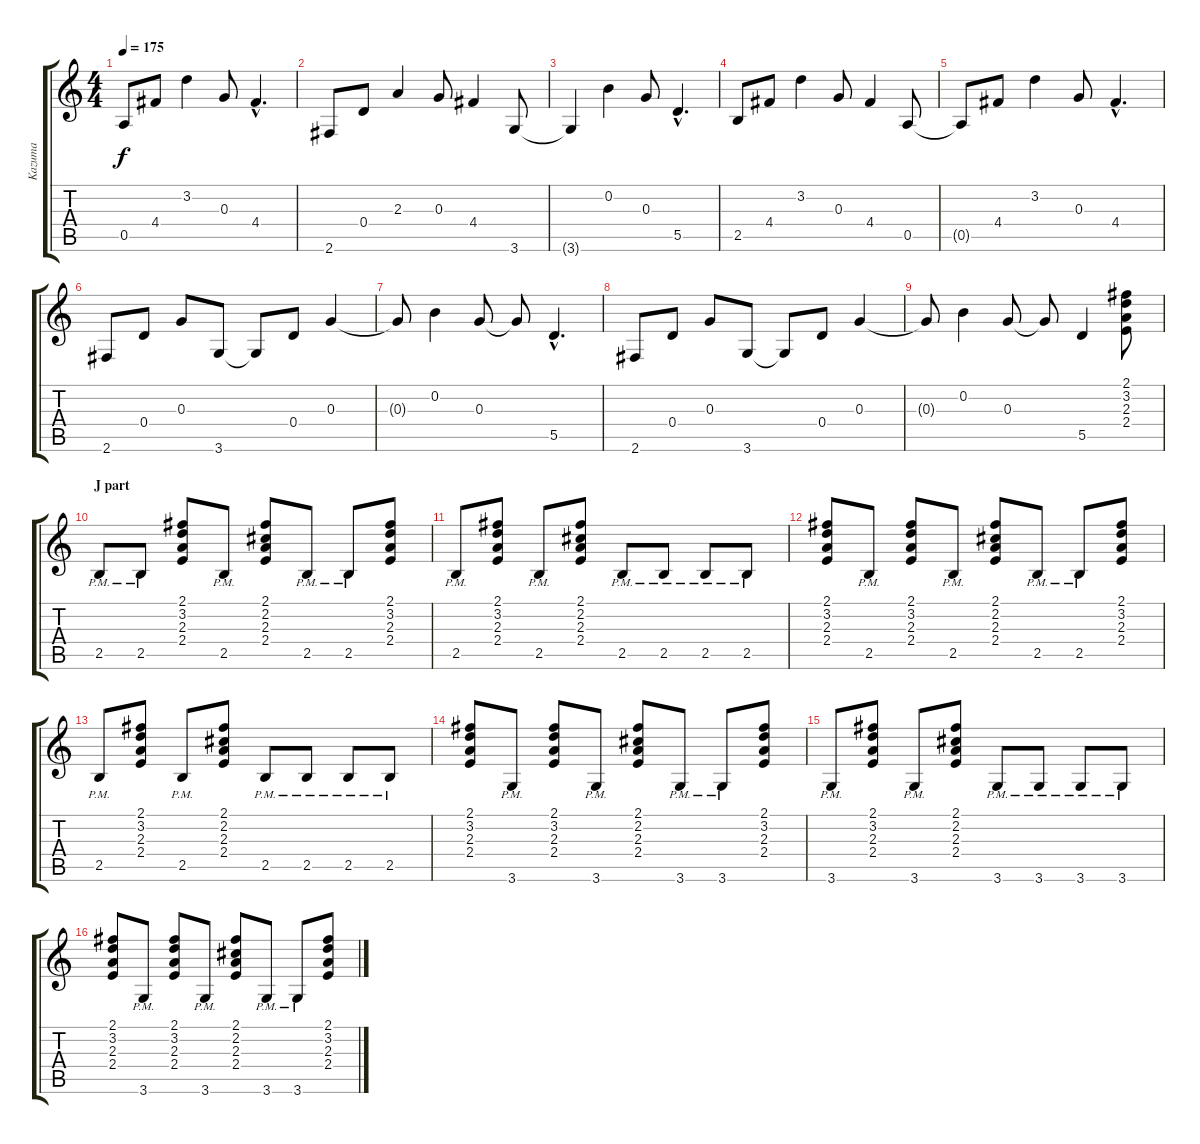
\track ("Kazuma" "Kazuma") {instrument distortionguitar}
\staff {score tabs}
\tuning (E4 B3 G3 D3 A2 E2) {hide}
\ts (4 4)
\tempo 175
\clef g2
\ks c
0.5{t}.8{dy f} 4.4.8 3.2.4 0.3.8 4.4{hac}.4{d} |
2.6.8 0.4.8 2.3.4 0.3.8 4.4.4 3.6.8 |
3.6{t}.4 0.2.4 0.3.8 5.5{hac}.4{d} |
2.5.8 4.4.8 3.2.4 0.3.8 4.4.4 0.5.8 |
0.5{t}.8 4.4.8 3.2.4 0.3.8 4.4{hac}.4{d} |
2.6.8 0.4.8 0.3.8 3.6.8 3.6{t}.8 0.4.8 0.3.4 |
0.3{t}.8 0.2.4 0.3.8 0.3{t}.8 5.5{hac}.4{d} |
2.6.8 0.4.8 0.3.8 3.6.8 3.6{t}.8 0.4.8 0.3.4 |
0.3{t}.8 0.2.4 0.3.8 0.3{t}.8 5.5.4 (2.1 3.2 2.3 2.4).8{instrument distortionguitar} |
\section ("" "J part")
2.5{pm}.8 2.5{pm}.8 (2.1 3.2 2.3 2.4).8 2.5{pm}.8 (2.1 2.2 2.3 2.4).8 2.5{pm}.8 2.5{pm}.8 (2.1 3.2 2.3 2.4).8 |
2.5{pm}.8 (2.1 3.2 2.3 2.4).8 2.5{pm}.8 (2.1 2.2 2.3 2.4).8 2.5{pm}.8 2.5{pm}.8 2.5{pm}.8 2.5{pm}.8 |
(2.1 3.2 2.3 2.4).8 2.5{pm}.8 (2.1 3.2 2.3 2.4).8 2.5{pm}.8 (2.1 2.2 2.3 2.4).8 2.5{pm}.8 2.5{pm}.8 (2.1 3.2 2.3 2.4).8 |
2.5{pm}.8 (2.1 3.2 2.3 2.4).8 2.5{pm}.8 (2.1 2.2 2.3 2.4).8 2.5{pm}.8 2.5{pm}.8 2.5{pm}.8 2.5{pm}.8 |
(2.1 3.2 2.3 2.4).8 3.6{pm}.8 (2.1 3.2 2.3 2.4).8 3.6{pm}.8 (2.1 2.2 2.3 2.4).8 3.6{pm}.8 3.6{pm}.8 (2.1 3.2 2.3 2.4).8 |
3.6{pm}.8 (2.1 3.2 2.3 2.4).8 3.6{pm}.8 (2.1 2.2 2.3 2.4).8 3.6{pm}.8 3.6{pm}.8 3.6{pm}.8 3.6{pm}.8 |
(2.1 3.2 2.3 2.4).8 3.6{pm}.8 (2.1 3.2 2.3 2.4).8 3.6{pm}.8 (2.1 2.2 2.3 2.4).8 3.6{pm}.8 3.6{pm}.8 (2.1 3.2 2.3 2.4).8
